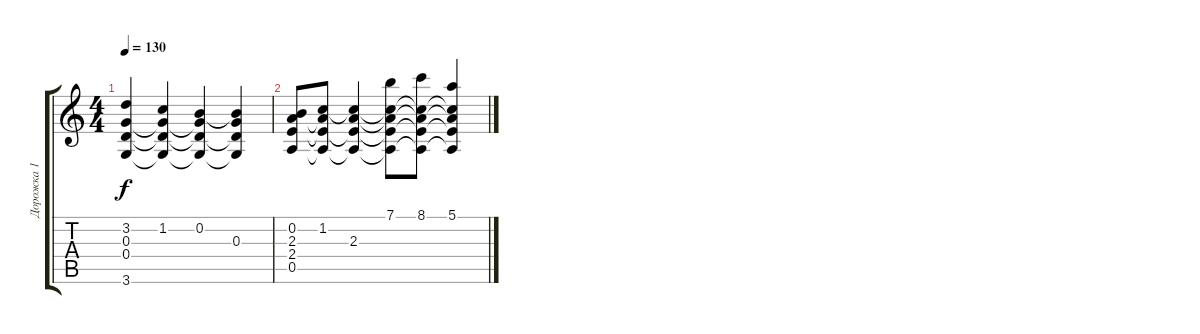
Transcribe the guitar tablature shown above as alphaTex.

\track ("Дорожка 1" "Дорожка 1") {instrument acousticguitarsteel}
\staff {score tabs}
\tuning (E4 B3 G3 D3 A2 E2) {hide}
\ts (4 4)
\tempo 130
\clef g2
\ks c
(3.2 0.3 0.4 3.6).4{dy f} (1.2 0.3{t} 0.4{t} 3.6{t}).4 (0.2 0.3{t} 0.4{t} 3.6{t}).4 (0.2{t} 0.3 0.4{t} 3.6{t}).4 |
(0.2 2.3 2.4 0.5).8 (1.2 2.3{t} 2.4{t} 0.5{t}).8 (1.2{t} 2.3 2.4{t} 0.5{t}).4 (7.1 1.2{t} 2.3{t} 2.4{t} 0.5{t}).8 (8.1 1.2{t} 2.3{t} 2.4{t} 0.5{t}).8 (5.1 1.2{t} 2.3{t} 2.4{t} 0.5{t}).4
